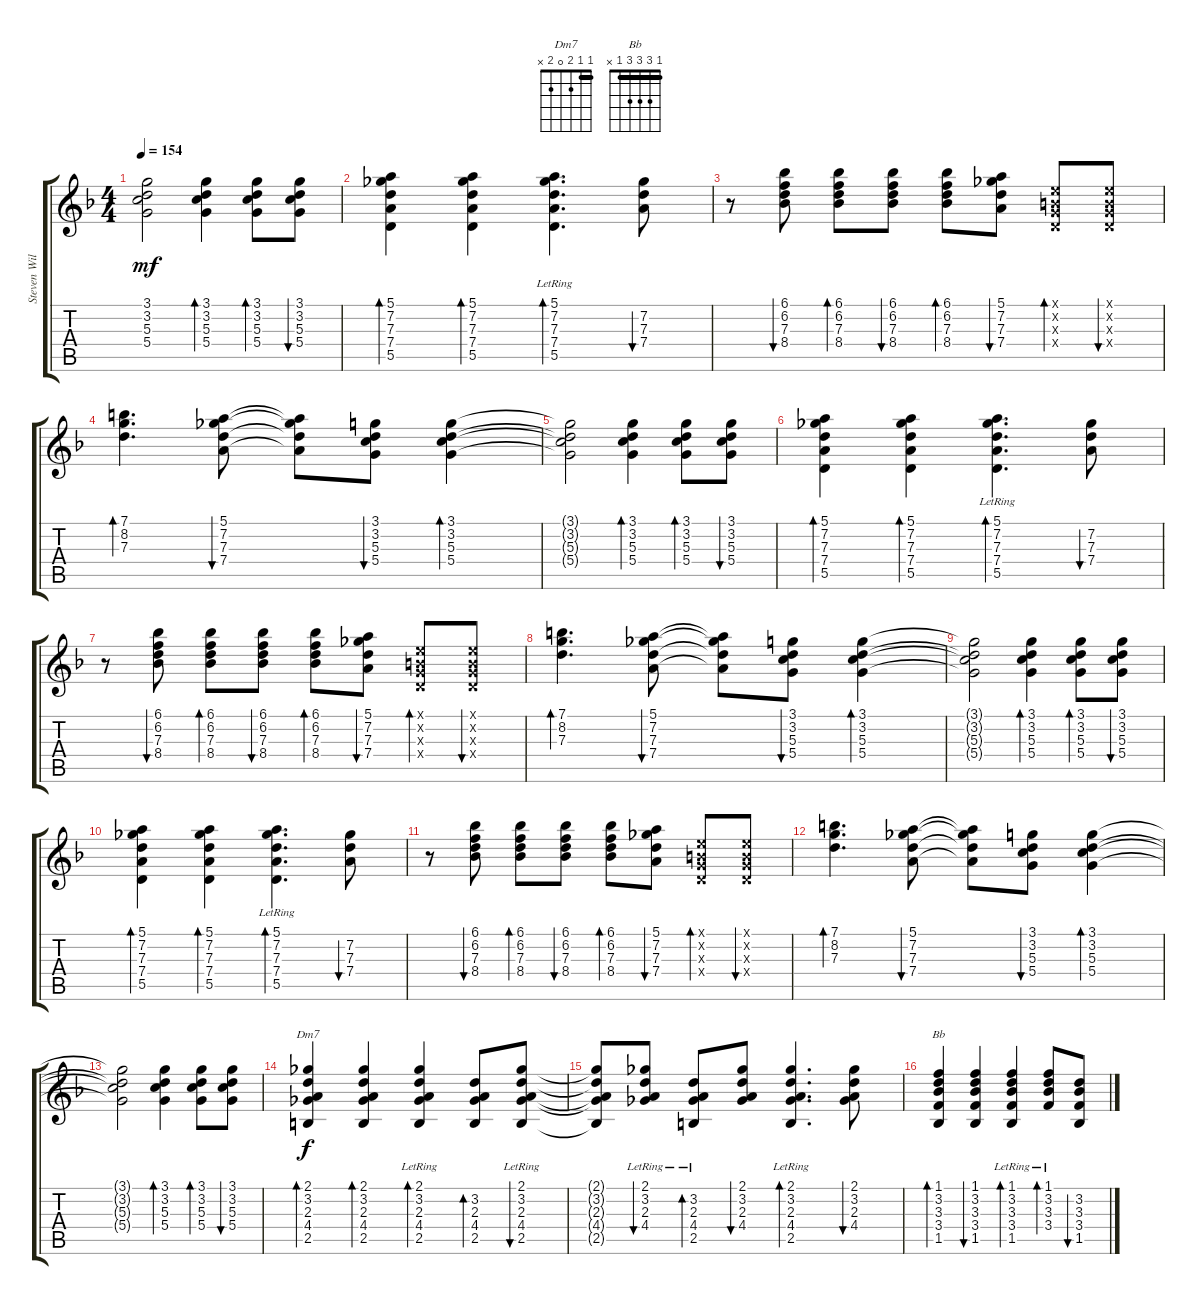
\track ("Steven Wilson Acoustic Gtr. R" "Steven Wil") {instrument acousticguitarsteel}
\staff {score tabs}
\tuning (E4 B3 G3 D3 A2 E2) {hide}
\chord ("Dm7" 1 1 2 0 2 x) {barre 1}
\chord ("Bb" 1 3 3 3 1 x) {barre 1}
\ts (4 4)
\tempo 154
\clef g2
\ks dminor
(3.1{t} 3.2{t} 5.3{t} 5.4{t}).2{dy mf} (3.1 3.2 5.3 5.4).4{bd 60} (3.1 3.2 5.3 5.4).8{bd 60} (3.1 3.2 5.3 5.4).8{bu 60} |
(5.1 7.2 7.3 7.4 5.5).4{bd 60} (5.1 7.2 7.3 7.4 5.5).4{bd 60} (5.1{lr} 7.2 7.3 7.4 5.5{lr}).4{d bd 60} (7.2 7.3 7.4).8{bu 60} |
r.8 (6.1 6.2 7.3 8.4).8{bu 60} (6.1 6.2 7.3 8.4).8{bd 60} (6.1 6.2 7.3 8.4).8{bu 60} (6.1 6.2 7.3 8.4).8{bd 60} (5.1 7.2 7.3 7.4).8{bu 60} (0.1{x} 0.2{x} 0.3{x} 0.4{x}).8{bd 60} (0.1{x} 0.2{x} 0.3{x} 0.4{x}).8{bu 60} |
(7.1 8.2 7.3).4{d bd 60} (5.1 7.2 7.3 7.4).8{bu 60} (5.1{t} 7.2{t} 7.3{t} 7.4{t}).8 (3.1 3.2 5.3 5.4).8{bu 60} (3.1 3.2 5.3 5.4).4{bd 60} |
(3.1{t} 3.2{t} 5.3{t} 5.4{t}).2 (3.1 3.2 5.3 5.4).4{bd 60} (3.1 3.2 5.3 5.4).8{bd 60} (3.1 3.2 5.3 5.4).8{bu 60} |
(5.1 7.2 7.3 7.4 5.5).4{bd 60} (5.1 7.2 7.3 7.4 5.5).4{bd 60} (5.1{lr} 7.2 7.3 7.4 5.5{lr}).4{d bd 60} (7.2 7.3 7.4).8{bu 60} |
r.8 (6.1 6.2 7.3 8.4).8{bu 60} (6.1 6.2 7.3 8.4).8{bd 60} (6.1 6.2 7.3 8.4).8{bu 60} (6.1 6.2 7.3 8.4).8{bd 60} (5.1 7.2 7.3 7.4).8{bu 60} (0.1{x} 0.2{x} 0.3{x} 0.4{x}).8{bd 60} (0.1{x} 0.2{x} 0.3{x} 0.4{x}).8{bu 60} |
(7.1 8.2 7.3).4{d bd 60} (5.1 7.2 7.3 7.4).8{bu 60} (5.1{t} 7.2{t} 7.3{t} 7.4{t}).8 (3.1 3.2 5.3 5.4).8{bu 60} (3.1 3.2 5.3 5.4).4{bd 60} |
(3.1{t} 3.2{t} 5.3{t} 5.4{t}).2 (3.1 3.2 5.3 5.4).4{bd 60} (3.1 3.2 5.3 5.4).8{bd 60} (3.1 3.2 5.3 5.4).8{bu 60} |
(5.1 7.2 7.3 7.4 5.5).4{bd 60} (5.1 7.2 7.3 7.4 5.5).4{bd 60} (5.1{lr} 7.2 7.3 7.4 5.5{lr}).4{d bd 60} (7.2 7.3 7.4).8{bu 60} |
r.8 (6.1 6.2 7.3 8.4).8{bu 60} (6.1 6.2 7.3 8.4).8{bd 60} (6.1 6.2 7.3 8.4).8{bu 60} (6.1 6.2 7.3 8.4).8{bd 60} (5.1 7.2 7.3 7.4).8{bu 60} (0.1{x} 0.2{x} 0.3{x} 0.4{x}).8{bd 60} (0.1{x} 0.2{x} 0.3{x} 0.4{x}).8{bu 60} |
(7.1 8.2 7.3).4{d bd 60} (5.1 7.2 7.3 7.4).8{bu 60} (5.1{t} 7.2{t} 7.3{t} 7.4{t}).8 (3.1 3.2 5.3 5.4).8{bu 60} (3.1 3.2 5.3 5.4).4{bd 60} |
(3.1{t} 3.2{t} 5.3{t} 5.4{t}).2 (3.1 3.2 5.3 5.4).4{bd 60} (3.1 3.2 5.3 5.4).8{bd 60} (3.1 3.2 5.3 5.4).8{bu 60} |
(2.1 3.2 2.3 4.4 2.5).4{bd 60 ch "Dm7" dy f volume 13} (2.1 3.2 2.3 4.4 2.5).4{bd 60} (2.1{lr} 3.2 2.3 4.4 2.5).4{bd 60} (3.2 2.3 4.4 2.5).8{bd 60} (2.1 3.2 2.3 4.4 2.5{lr}).8{bu 60} |
(2.1{t} 3.2{t} 2.3{t} 4.4{t} 2.5{t}).8 (2.1{lr} 3.2 2.3 4.4).8{bu 60} (3.2 2.3 4.4 2.5{lr}).8{bd 60} (2.1 3.2 2.3 4.4).8{bu 60} (2.1 3.2 2.3 4.4 2.5{lr}).4{d bd 60} (2.1 3.2 2.3 4.4).8{bu 60} |
(1.1 3.2 3.3 3.4 1.5).4{bd 60 ch "Bb"} (1.1 3.2 3.3 3.4 1.5).4{bu 60} (1.1 3.2 3.3 3.4 1.5{lr}).4{bd 60} (1.1{lr} 3.2 3.3 3.4).8{bd 60} (3.2 3.3 3.4 1.5).8{bu 60}
